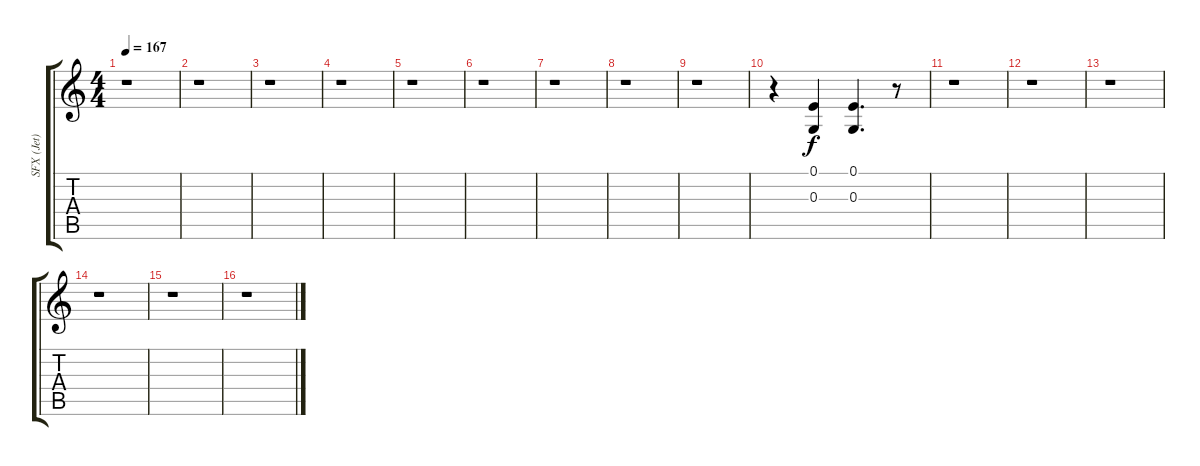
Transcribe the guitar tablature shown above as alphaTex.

\track ("SFX (Jet)" "SFX (Jet)") {instrument helicopter}
\staff {score tabs}
\tuning (E4 B3 G3 D3 A2 E2) {hide}
\ts (4 4)
\tempo 167
\clef g2
\ks c
r.1{dy f} |
r.1 |
r.1 |
r.1 |
r.1 |
r.1 |
r.1 |
r.1 |
r.1 |
r.4 (0.1 0.3).4 (0.1 0.3).4{d} r.8 |
r.1 |
r.1 |
r.1 |
r.1 |
r.1 |
r.1
